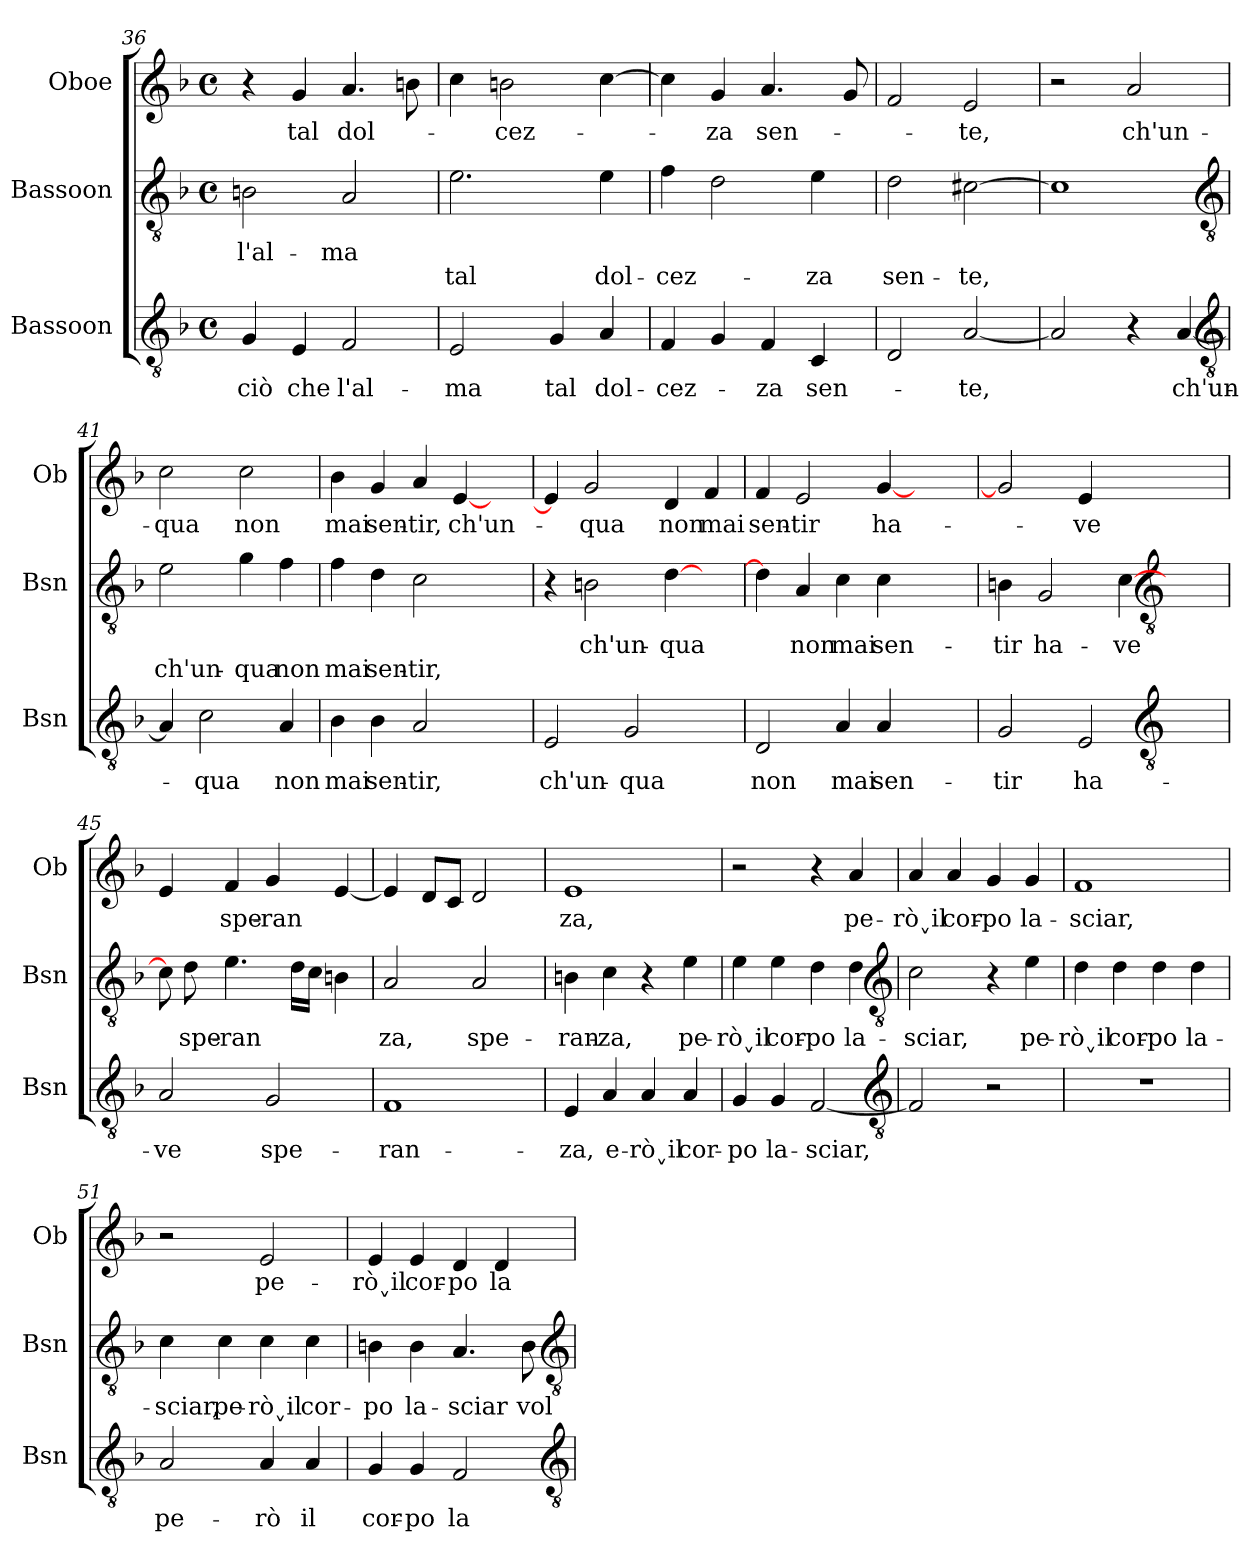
**kern	**text	**kern	**text	**text	**kern	**text
*part3	*part3	*part2	*part2	*part2	*part1	*part1
*staff3	*staff3	*staff2	*staff2	*staff2	*staff1	*staff1
*I"Bassoon	*	*I"Bassoon	*	*	*I"Oboe	*
*I'Bsn	*	*I'Bsn	*	*	*I'Ob	*
*clefGv2	*	*clefGv2	*	*	*clefG2	*
*k[b-]	*	*k[b-]	*	*	*k[b-]	*
*M4/4	*	*M4/4	*	*	*M4/4	*
*met(c)	*	*met(c)	*	*	*met(c)	*
=36	=36	=36	=36	=36	=36	=36
!	!LO:LY:b	!	!LO:LY:b	!	!	!
4G	ciò	2Bn	l'al-	.	4r	.
!	!LO:LY:b	!	!	!	!	!LO:LY:b
4E	che	.	.	.	4g	tal
!	!LO:LY:b	!	!LO:LY:b	!	!	!LO:LY:b
2F	l'al-	2A	-ma	.	4.a	dol-
.	.	.	.	.	8bn	.
=37	=37	=37	=37	=37	=37	=37
!	!LO:LY:b	!	!	!LO:LY:b	!	!
2E	-ma	2.e	.	tal	4cc	.
!	!	!	!	!	!	!LO:LY:b
.	.	.	.	.	2bn	-cez-
!	!LO:LY:b	!	!	!	!	!
4G	tal	.	.	.	.	.
!	!LO:LY:b	!	!	!LO:LY:b	!	!
4A	dol-	4e	.	dol-	[4cc	.
=38	=38	=38	=38	=38	=38	=38
!	!LO:LY:b	!	!	!LO:LY:b	!	!
4F	-cez-	4f	.	-cez-	4cc]	.
!	!	!	!	!	!	!LO:LY:b
4G	.	2d	.	.	4g	-za
!	!LO:LY:b	!	!	!	!	!LO:LY:b
4F	-za	.	.	.	4.a	sen-
!	!LO:LY:b	!	!	!LO:LY:b	!	!
4C	sen-	4e	.	-za	.	.
.	.	.	.	.	8g	.
=39	=39	=39	=39	=39	=39	=39
!	!	!	!	!LO:LY:b	!	!
2D	.	2d	.	sen-	2f	.
!	!LO:LY:b	!	!	!LO:LY:b	!	!LO:LY:b
[2A	-te,	[2c#X	.	-te,	2e	-te,
=40	=40	=40	=40	=40	=40	=40
2A]	.	1c#]	.	.	2r	.
!	!	!	!	!	!	!LO:LY:b
4r	.	.	.	.	2a	ch'un-
!	!LO:LY:b	!	!	!	!	!
[4A	ch'un-	.	.	.	.	.
*clefGv2	*	*clefGv2	*	*	*	*
!!LO:LB:g=z
=41	=41	=41	=41	=41	=41	=41
!	!	!	!	!LO:LY:b	!	!LO:LY:b
4A]	.	2e	.	ch'un-	2cc	-qua
!	!LO:LY:b	!	!	!	!	!
2c	-qua	.	.	.	.	.
!	!	!	!	!LO:LY:b	!	!LO:LY:b
.	.	4g	.	-qua	2cc	non
!	!LO:LY:b	!	!	!LO:LY:b	!	!
4A	non	4f	.	non	.	.
=42	=42	=42	=42	=42	=42	=42
!	!LO:LY:b	!	!	!LO:LY:b	!	!LO:LY:b
4B-	mai	4f	.	mai	4b-	mai
!	!LO:LY:b	!	!	!LO:LY:b	!	!LO:LY:b
4B-	sen-	4d	.	sen-	4g	sen-
!	!LO:LY:b	!	!	!LO:LY:b	!	!LO:LY:b
2A	-tir,	2c	.	-tir,	4a	-tir,
!	!	!	!	!	!	!LO:LY:b
.	.	.	.	.	[4e	ch'un-
4ryy	.	4ryy	.	.	4ryy	.
=43	=43	=43	=43	=43	=43	=43
!	!LO:LY:b	!	!	!	!	!
2E	ch'un-	4r	.	.	4e]	.
!	!	!	!LO:LY:b	!	!	!LO:LY:b
.	.	2Bn	ch'un-	.	2g	-qua
!	!LO:LY:b	!	!	!	!	!
2G	-qua	.	.	.	.	.
!	!	!	!LO:LY:b	!	!	!LO:LY:b
.	.	[4d	-qua	.	4d	non
!	!	!	!	!	!	!LO:LY:b
4ryy	.	4ryy	.	.	4f	mai
=44	=44	=44	=44	=44	=44	=44
!	!LO:LY:b	!	!	!	!	!LO:LY:b
2D	non	4d]	.	.	4f	sen-
!	!	!	!LO:LY:b	!	!	!LO:LY:b
.	.	4A	non	.	2e	-tir
!	!LO:LY:b	!	!LO:LY:b	!	!	!
4A	mai	4c	mai	.	.	.
!	!LO:LY:b	!	!LO:LY:b	!	!	!LO:LY:b
4A	sen-	4c	sen-	.	[4g	ha-
2ryy	.	2ryy	.	.	2ryy	.
=45	=45	=45	=45	=45	=45	=45
!	!LO:LY:b	!	!LO:LY:b	!	!	!
2G	-tir	4Bn	-tir	.	2g]	.
!	!	!	!LO:LY:b	!	!	!
.	.	2G	ha-	.	.	.
!	!LO:LY:b	!	!	!	!	!LO:LY:b
2E	ha-	.	.	.	4e	-ve
!	!	!	!LO:LY:b	!	!	!
.	.	[4c	-ve	.	2.ryy	.
*clefGv2	*	*clefGv2	*	*	*	*
2ryy	.	2ryy	.	.	.	.
!!LO:LB:g=z
=45	=45	=45	=45	=45	=45	=45
!	!LO:LY:b	!	!	!	!	!
2A	-ve	8c]	.	.	4e	.
!	!	!	!LO:LY:b	!	!	!
.	.	8d	spe-	.	.	.
!	!	!	!LO:LY:b	!	!	!LO:LY:b
.	.	4.e	-ran	.	4f	spe-
!	!LO:LY:b	!	!	!	!	!LO:LY:b
2G	spe-	.	.	.	4g	-ran
.	.	16dLL	.	.	.	.
.	.	16cJJ	.	.	.	.
.	.	4Bn	.	.	[4e	.
=46	=46	=46	=46	=46	=46	=46
!	!LO:LY:b	!	!LO:LY:b	!	!	!
1F	-ran-	2A	za,	.	4e]	.
.	.	.	.	.	8dL	.
.	.	.	.	.	8cJ	.
!	!	!	!LO:LY:b	!	!	!
.	.	2A	spe-	.	2d	.
=47	=47	=47	=47	=47	=47	=47
!	!LO:LY:b	!	!LO:LY:b	!	!	!LO:LY:b
4E	-za,	4Bn	-ran-	.	1e	za,
!	!LO:LY:b	!	!LO:LY:b	!	!	!
4A	e-	4c	-za,	.	.	.
!	!LO:LY:b	!	!	!	!	!
4A	-ròˬil	4r	.	.	.	.
!	!LO:LY:b	!	!LO:LY:b	!	!	!
4A	cor-	4e	pe-	.	.	.
=48	=48	=48	=48	=48	=48	=48
!	!LO:LY:b	!	!LO:LY:b	!	!	!
4G	-po	4e	-ròˬil	.	2r	.
!	!LO:LY:b	!	!LO:LY:b	!	!	!
4G	la-	4e	cor-	.	.	.
!	!LO:LY:b	!	!LO:LY:b	!	!	!
[2F	-sciar,	4d	-po	.	4r	.
!	!	!	!LO:LY:b	!	!	!LO:LY:b
.	.	4d	la-	.	4a	pe-
*clefGv2	*	*clefGv2	*	*	*	*
!!LO:LB:g=z
=49	=49	=49	=49	=49	=49	=49
!	!	!	!LO:LY:b	!	!	!LO:LY:b
2F]	.	2c	-sciar,	.	4a	-ròˬil
!	!	!	!	!	!	!LO:LY:b
.	.	.	.	.	4a	cor-
!	!	!	!	!	!	!LO:LY:b
2r	.	4r	.	.	4g	-po
!	!	!	!LO:LY:b	!	!	!LO:LY:b
.	.	4e	pe-	.	4g	la-
=50	=50	=50	=50	=50	=50	=50
!	!	!	!LO:LY:b	!	!	!LO:LY:b
1r	.	4d	-ròˬil	.	1f	-sciar,
!	!	!	!LO:LY:b	!	!	!
.	.	4d	cor-	.	.	.
!	!	!	!LO:LY:b	!	!	!
.	.	4d	-po	.	.	.
!	!	!	!LO:LY:b	!	!	!
.	.	4d	la-	.	.	.
=51	=51	=51	=51	=51	=51	=51
!	!LO:LY:b	!	!LO:LY:b	!	!	!
2A	pe-	4c	-sciar,	.	2r	.
!	!	!	!LO:LY:b	!	!	!
.	.	4c	pe-	.	.	.
!	!LO:LY:b	!	!LO:LY:b	!	!	!LO:LY:b
4A	-rò	4c	-ròˬil	.	2e	pe-
!	!LO:LY:b	!	!LO:LY:b	!	!	!
4A	il	4c	cor-	.	.	.
=52	=52	=52	=52	=52	=52	=52
!	!LO:LY:b	!	!LO:LY:b	!	!	!LO:LY:b
4G	cor-	4Bn	-po	.	4e	-ròˬil
!	!LO:LY:b	!	!LO:LY:b	!	!	!LO:LY:b
4G	-po	4B	la-	.	4e	cor-
!	!LO:LY:b	!	!LO:LY:b	!	!	!LO:LY:b
2F	la-	4.A	-sciar	.	4d	-po
!	!	!	!	!	!	!LO:LY:b
.	.	.	.	.	4d	la-
!	!	!	!LO:LY:b	!	!	!
.	.	8B	vol	.	.	.
*clefGv2	*	*clefGv2	*	*	*	*
=	=	=	=	=	=	=
*-	*-	*-	*-	*-	*-	*-
